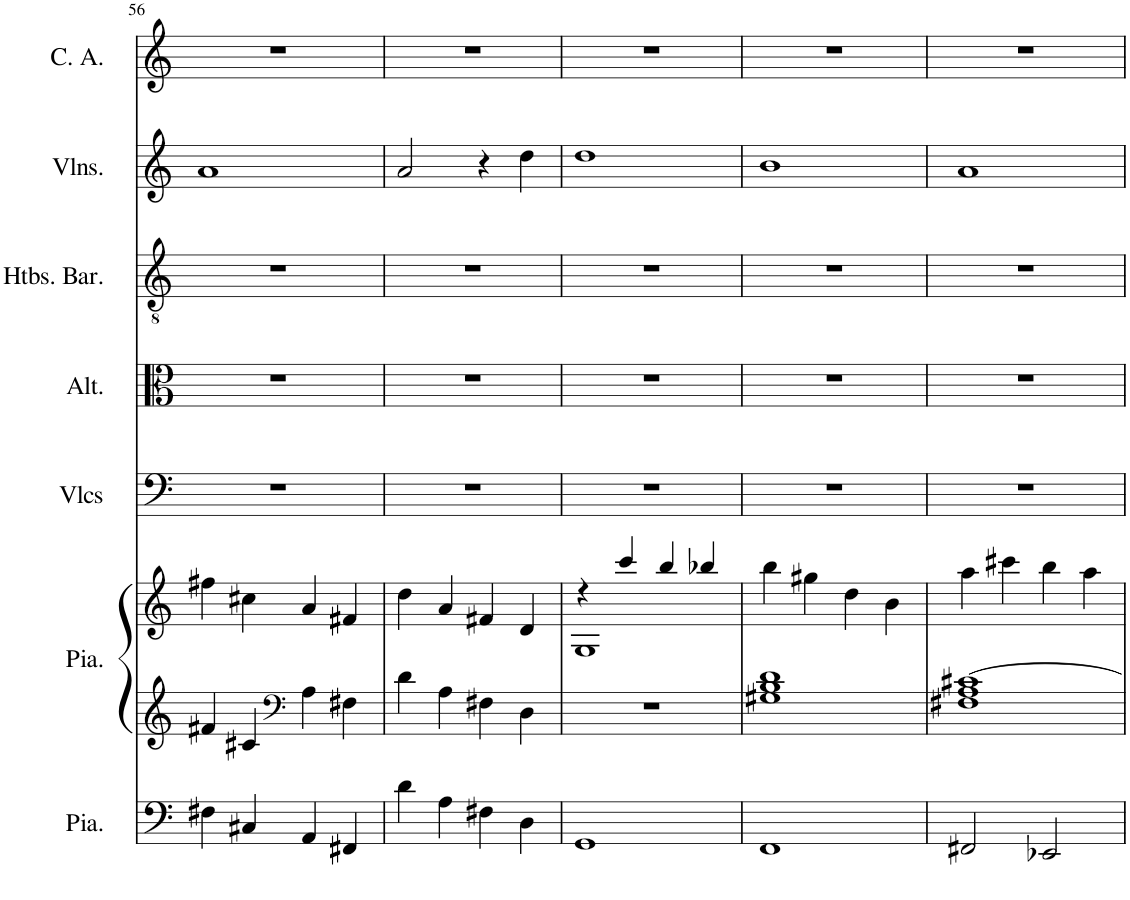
**kern	**kern	**kern	**kern	**kern	**kern	**kern	**kern
*part7	*part6	*part6	*part5	*part4	*part3	*part2	*part1
*staff8	*staff7	*staff6	*staff5	*staff4	*staff3	*staff2	*staff1
*I"Piano, Pedals	*I"Piano, Organ	*	*I"Violoncelles, Bass	*I"Altos, Tenor	*I"Hautbois Baryton, Alto	*I"Violons, Soprano	*I"Cor anglais, Baritone solo
*I'Pia.	*I'Pia.	*	*I'Vlcs	*I'Alt.	*I'Htbs. Bar.	*I'Vlns.	*I'C. A.
!!LO:PB:g=z
*clefF4	*clefG2	*clefG2	*clefF4	*clefC3	*clefGv2	*clefG2	*clefG2
*	*	*	*	*	*	*	*Trd4c7
*k[]	*k[]	*k[]	*k[]	*k[]	*k[]	*k[]	*k[]
*M4/4	*M4/4	*M4/4	*M4/4	*M4/4	*M4/4	*M4/4	*M4/4
=56	=56	=56	=56	=56	=56	=56	=56
4F#X\	4f#X/	4ff#X\	1r	1r	1r	1a	1r
4C#X/	4c#X/	4cc#X\	.	.	.	.	.
*	*clefF4	*	*	*	*	*	*
4AA/	4A\	4a/	.	.	.	.	.
4FF#X/	4F#X\	4f#X/	.	.	.	.	.
=57	=57	=57	=57	=57	=57	=57	=57
4d\	4d\	4dd\	1r	1r	1r	2a/	1r
4A\	4A\	4a/	.	.	.	.	.
4F#X\	4F#X\	4f#X/	.	.	.	4r	.
4D\	4D\	4d/	.	.	.	4dd\	.
=58	=58	=58	=58	=58	=58	=58	=58
*	*	*^	*	*	*	*	*
1GG	1r	4r	1G	1r	1r	1r	1dd	1r
.	.	4ccc/	.	.	.	.	.	.
.	.	4bb/	.	.	.	.	.	.
.	.	4bb-X/	.	.	.	.	.	.
*	*	*v	*v	*	*	*	*	*
=59	=59	=59	=59	=59	=59	=59	=59
1FF	1G#X 1B 1d	4bb\	1r	1r	1r	1b	1r
.	.	4gg#X\	.	.	.	.	.
.	.	4dd\	.	.	.	.	.
.	.	4b\	.	.	.	.	.
=60	=60	=60	=60	=60	=60	=60	=60
*	*^	*	*	*	*	*	*
2FF#X/	[1c#X	1F#X 1A	4aa\	1r	1r	1r	1a	1r
.	.	.	4ccc#X\	.	.	.	.	.
2EE-X/	.	.	4bb\	.	.	.	.	.
.	.	.	4aa\	.	.	.	.	.
*	*v	*v	*	*	*	*	*	*
=	=	=	=	=	=	=	=
*-	*-	*-	*-	*-	*-	*-	*-
